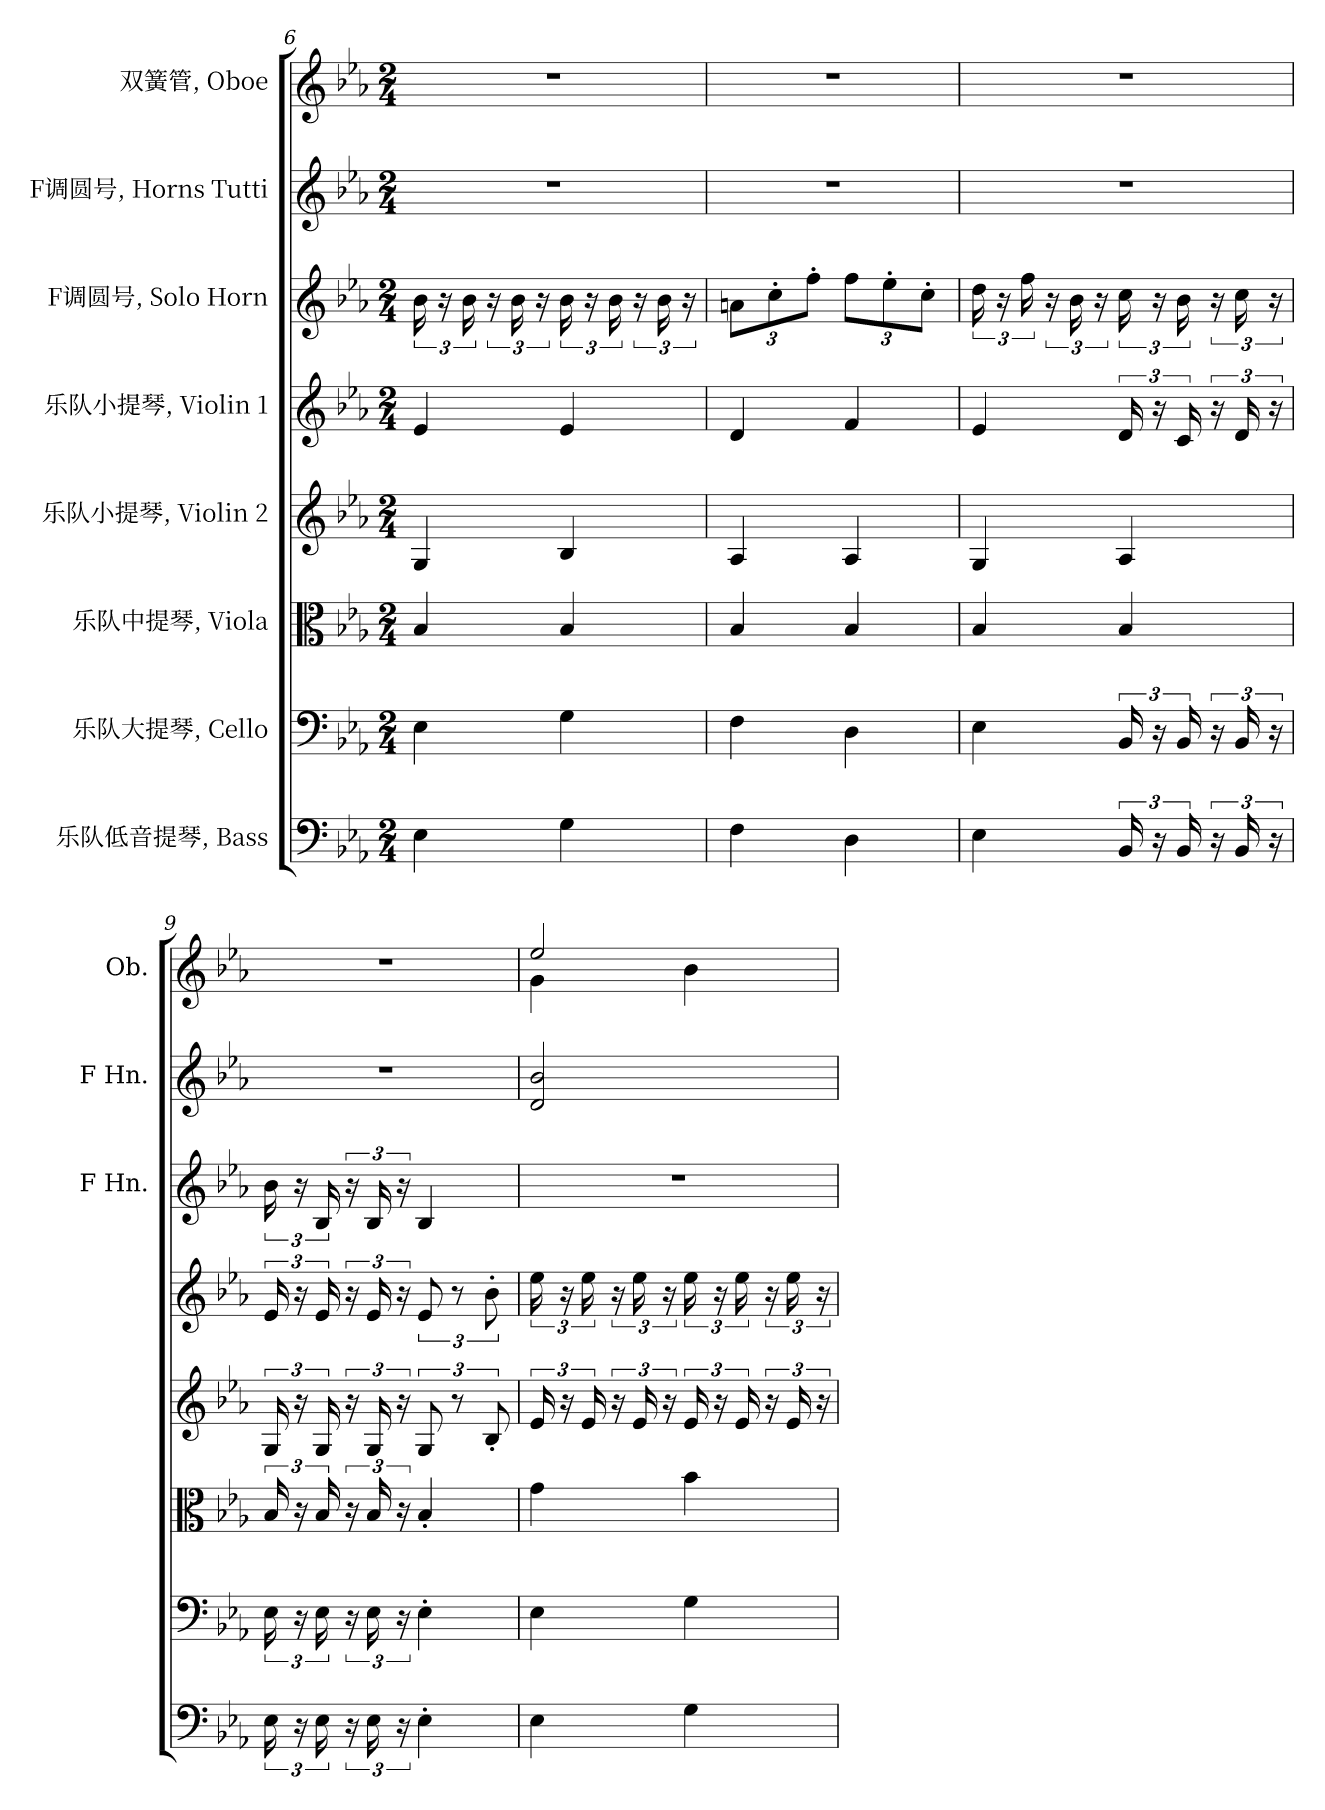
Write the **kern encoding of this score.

**kern	**kern	**kern	**kern	**kern	**kern	**kern	**kern
*part8	*part7	*part6	*part5	*part4	*part3	*part2	*part1
*staff8	*staff7	*staff6	*staff5	*staff4	*staff3	*staff2	*staff1
*I"乐队低音提琴, Bass	*I"乐队大提琴, Cello	*I"乐队中提琴, Viola	*I"乐队小提琴, Violin 2	*I"乐队小提琴, Violin 1	*I"F调圆号, Solo Horn	*I"F调圆号, Horns Tutti	*I"双簧管, Oboe
*	*	*	*	*	*I'F Hn.	*I'F Hn.	*I'Ob.
*clefF4	*clefF4	*clefC3	*clefG2	*clefG2	*clefG2	*clefG2	*clefG2
*ITrd7c12	*	*	*	*	*ITrd4c7	*ITrd4c7	*
*k[b-e-a-]	*k[b-e-a-]	*k[b-e-a-]	*k[b-e-a-]	*k[b-e-a-]	*k[b-e-a-d-]	*k[b-e-a-d-]	*k[b-e-a-]
*M2/4	*M2/4	*M2/4	*M2/4	*M2/4	*M2/4	*M2/4	*M2/4
=6	=6	=6	=6	=6	=6	=6	=6
4EE-\	4E-\	4B-/	4G/	4e-/	24e-\	2r	2r
.	.	.	.	.	24r	.	.
.	.	.	.	.	24e-\	.	.
.	.	.	.	.	24r	.	.
.	.	.	.	.	24e-\	.	.
.	.	.	.	.	24r	.	.
4GG\	4G\	4B-/	4B-/	4e-/	24e-\	.	.
.	.	.	.	.	24r	.	.
.	.	.	.	.	24e-\	.	.
.	.	.	.	.	24r	.	.
.	.	.	.	.	24e-\	.	.
.	.	.	.	.	24r	.	.
=7	=7	=7	=7	=7	=7	=7	=7
*	*	*	*	*	*Xbrackettup	*	*
4FF\	4F\	4B-/	4A-/	4d/	12dn\L	2r	2r
.	.	.	.	.	12f'\	.	.
.	.	.	.	.	12b-'\J	.	.
4DD\	4D\	4B-/	4A-/	4f/	12b-\L	.	.
.	.	.	.	.	12a-'\	.	.
.	.	.	.	.	12f'\J	.	.
!!LO:PB:g=z
=8	=8	=8	=8	=8	=8	=8	=8
*	*	*	*	*	*brackettup	*	*
4EE-\	4E-\	4B-/	4G/	4e-/	24g\	2r	2r
.	.	.	.	.	24r	.	.
.	.	.	.	.	24b-\	.	.
.	.	.	.	.	24r	.	.
.	.	.	.	.	24e-\	.	.
.	.	.	.	.	24r	.	.
24BBB-/	24BB-/	4B-/	4A-/	24d/	24f\	.	.
24r	24r	.	.	24r	24r	.	.
24BBB-/	24BB-/	.	.	24c/	24e-\	.	.
24r	24r	.	.	24r	24r	.	.
24BBB-/	24BB-/	.	.	24d/	24f\	.	.
24r	24r	.	.	24r	24r	.	.
=9	=9	=9	=9	=9	=9	=9	=9
24EE-\	24E-\	24B-/	24G/	24e-/	24e-\	2r	2r
24r	24r	24r	24r	24r	24r	.	.
24EE-\	24E-\	24B-/	24G/	24e-/	24E-/	.	.
24r	24r	24r	24r	24r	24r	.	.
24EE-\	24E-\	24B-/	24G/	24e-/	24E-/	.	.
24r	24r	24r	24r	24r	24r	.	.
4EE-'\	4E-'\	4B-'/	12G/	12e-/	4E-/	.	.
.	.	.	12r	12r	.	.	.
.	.	.	12B-'/	12b-'\	.	.	.
=10	=10	=10	=10	=10	=10	=10	=10
*	*	*	*	*	*	*	*^
4EE-\	4E-\	4g\	24e-/	24ee-\	2r	2G/ 2e-/	2ee-/	4g\
.	.	.	24r	24r	.	.	.	.
.	.	.	24e-/	24ee-\	.	.	.	.
.	.	.	24r	24r	.	.	.	.
.	.	.	24e-/	24ee-\	.	.	.	.
.	.	.	24r	24r	.	.	.	.
4GG\	4G\	4b-\	24e-/	24ee-\	.	.	.	4b-\
.	.	.	24r	24r	.	.	.	.
.	.	.	24e-/	24ee-\	.	.	.	.
.	.	.	24r	24r	.	.	.	.
.	.	.	24e-/	24ee-\	.	.	.	.
.	.	.	24r	24r	.	.	.	.
*	*	*	*	*	*	*	*v	*v
=	=	=	=	=	=	=	=
*-	*-	*-	*-	*-	*-	*-	*-
